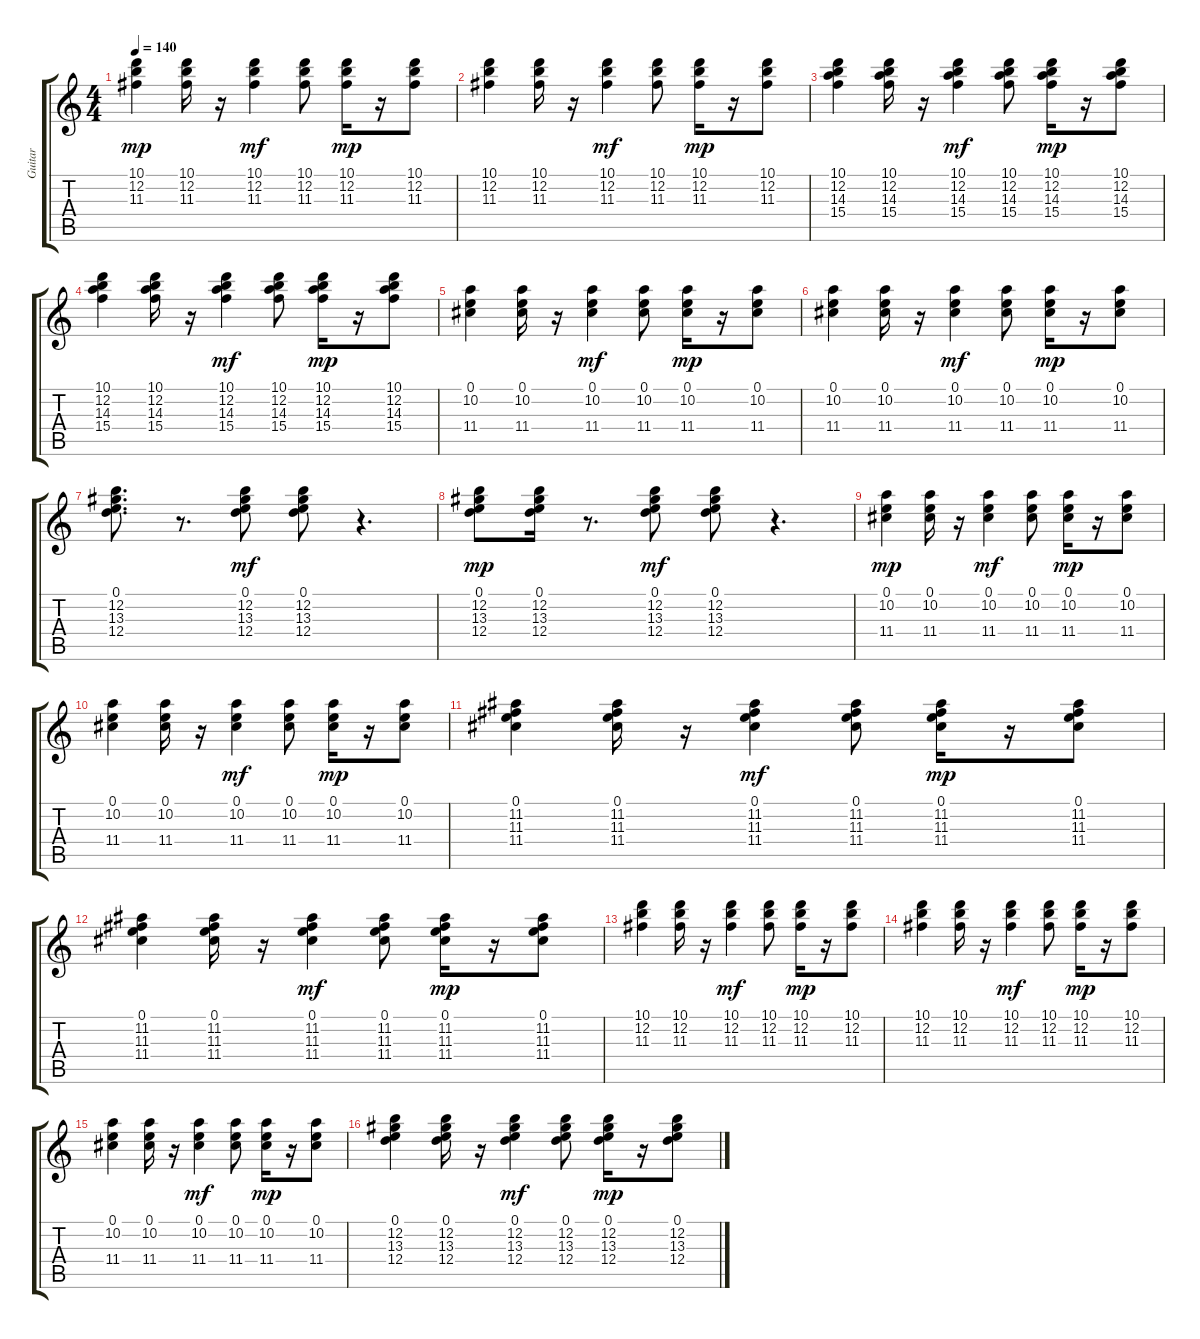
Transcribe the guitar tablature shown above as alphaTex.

\track ("Guitar" "Guitar") {instrument acousticguitarsteel}
\staff {score tabs}
\tuning (E4 B3 G3 D3 A2 E2) {hide}
\ts (4 4)
\tempo 140
\clef g2
\ks c
(10.1 12.2 11.3).4{dy mp} (10.1 12.2 11.3).16 r.16 (10.1 12.2 11.3).4{dy mf} (10.1 12.2 11.3).8 (10.1 12.2 11.3).16{dy mp} r.16 (10.1 12.2 11.3).8 |
(10.1 12.2 11.3).4 (10.1 12.2 11.3).16 r.16 (10.1 12.2 11.3).4{dy mf} (10.1 12.2 11.3).8 (10.1 12.2 11.3).16{dy mp} r.16 (10.1 12.2 11.3).8 |
(10.1 12.2 14.3 15.4).4 (10.1 12.2 14.3 15.4).16 r.16 (10.1 12.2 14.3 15.4).4{dy mf} (10.1 12.2 14.3 15.4).8 (10.1 12.2 14.3 15.4).16{dy mp} r.16 (10.1 12.2 14.3 15.4).8 |
(10.1 12.2 14.3 15.4).4 (10.1 12.2 14.3 15.4).16 r.16 (10.1 12.2 14.3 15.4).4{dy mf} (10.1 12.2 14.3 15.4).8 (10.1 12.2 14.3 15.4).16{dy mp} r.16 (10.1 12.2 14.3 15.4).8 |
(0.1 10.2 11.4).4 (0.1 10.2 11.4).16 r.16 (0.1 10.2 11.4).4{dy mf} (0.1 10.2 11.4).8 (0.1 10.2 11.4).16{dy mp} r.16 (0.1 10.2 11.4).8 |
(0.1 10.2 11.4).4 (0.1 10.2 11.4).16 r.16 (0.1 10.2 11.4).4{dy mf} (0.1 10.2 11.4).8 (0.1 10.2 11.4).16{dy mp} r.16 (0.1 10.2 11.4).8 |
(0.1 12.2 13.3 12.4).8{d} r.8{d} (0.1 12.2 13.3 12.4).8{dy mf} (0.1 12.2 13.3 12.4).8 r.4{d} |
(0.1 12.2 13.3 12.4).8{dy mp} (0.1 12.2 13.3 12.4).16 r.8{d} (0.1 12.2 13.3 12.4).8{dy mf} (0.1 12.2 13.3 12.4).8 r.4{d} |
(0.1 10.2 11.4).4{dy mp} (0.1 10.2 11.4).16 r.16 (0.1 10.2 11.4).4{dy mf} (0.1 10.2 11.4).8 (0.1 10.2 11.4).16{dy mp} r.16 (0.1 10.2 11.4).8 |
(0.1 10.2 11.4).4 (0.1 10.2 11.4).16 r.16 (0.1 10.2 11.4).4{dy mf} (0.1 10.2 11.4).8 (0.1 10.2 11.4).16{dy mp} r.16 (0.1 10.2 11.4).8 |
(0.1 11.2 11.3 11.4).4 (0.1 11.2 11.3 11.4).16 r.16 (0.1 11.2 11.3 11.4).4{dy mf} (0.1 11.2 11.3 11.4).8 (0.1 11.2 11.3 11.4).16{dy mp} r.16 (0.1 11.2 11.3 11.4).8 |
(0.1 11.2 11.3 11.4).4 (0.1 11.2 11.3 11.4).16 r.16 (0.1 11.2 11.3 11.4).4{dy mf} (0.1 11.2 11.3 11.4).8 (0.1 11.2 11.3 11.4).16{dy mp} r.16 (0.1 11.2 11.3 11.4).8 |
(10.1 12.2 11.3).4 (10.1 12.2 11.3).16 r.16 (10.1 12.2 11.3).4{dy mf} (10.1 12.2 11.3).8 (10.1 12.2 11.3).16{dy mp} r.16 (10.1 12.2 11.3).8 |
(10.1 12.2 11.3).4 (10.1 12.2 11.3).16 r.16 (10.1 12.2 11.3).4{dy mf} (10.1 12.2 11.3).8 (10.1 12.2 11.3).16{dy mp} r.16 (10.1 12.2 11.3).8 |
(0.1 10.2 11.4).4 (0.1 10.2 11.4).16 r.16 (0.1 10.2 11.4).4{dy mf} (0.1 10.2 11.4).8 (0.1 10.2 11.4).16{dy mp} r.16 (0.1 10.2 11.4).8 |
(0.1 12.2 13.3 12.4).4 (0.1 12.2 13.3 12.4).16 r.16 (0.1 12.2 13.3 12.4).4{dy mf} (0.1 12.2 13.3 12.4).8 (0.1 12.2 13.3 12.4).16{dy mp} r.16 (0.1 12.2 13.3 12.4).8
